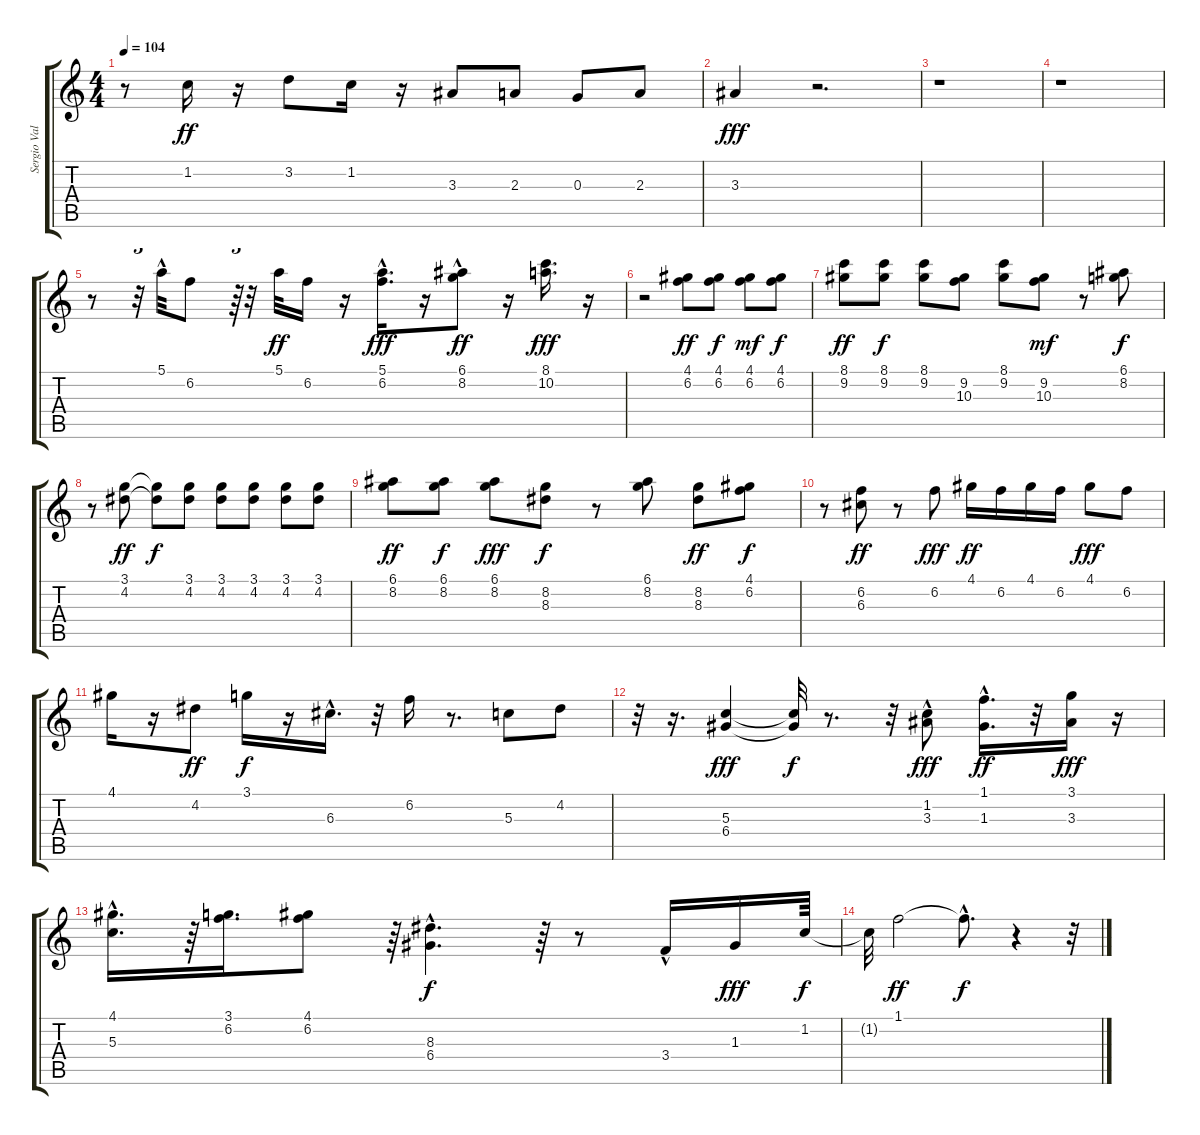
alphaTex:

\track ("Sergio Vallín" "Sergio Val") {instrument acousticguitarnylon}
\staff {score tabs}
\tuning (E4 B3 G3 D3 A2 E2) {hide}
\ts (4 4)
\tempo 104
\clef g2
\ks c
r.8{dy ff} 1.2.16 r.16 3.2.8 1.2.16 r.16 3.3.8 2.3.8 0.3.8 2.3.8 |
3.3.4{dy fff} r.2{d} |
r.1 |
r.1 |
r.8 r.32{tu (3 2)} 5.1{hac}.32 6.2.8 r.64{tu (3 2)} r.32 5.1.32{dy ff} 6.2.16 r.16 (5.1{hac} 6.2{hac}).16{d dy fff} r.16 (6.1{hac} 8.2).8{dy ff} r.16 (8.1 10.2).16{d dy fff} r.16 |
r.2 (4.1 6.2).8{dy ff} (4.1 6.2).8{dy f} (4.1 6.2).8{dy mf} (4.1 6.2).8{dy f} |
(8.1 9.2).8{dy ff} (8.1 9.2).8{dy f} (8.1 9.2).8 (9.2 10.3).8 (8.1 9.2).8 (9.2 10.3).8{dy mf} r.8 (6.1 8.2).8{dy f} |
r.8 (3.1 4.2).8{dy ff} (3.1{t} 4.2{t}).8{dy f} (3.1 4.2).8 (3.1 4.2).8 (3.1 4.2).8 (3.1 4.2).8 (3.1 4.2).8 |
(6.1 8.2).8{dy ff} (6.1 8.2).8{dy f} (6.1 8.2).8{dy fff} (8.2 8.3).8{dy f} r.8 (6.1 8.2).8 (8.2 8.3).8{dy ff} (4.1 6.2).8{dy f} |
r.8 (6.2 6.3).8{dy ff} r.8 6.2.8{dy fff} 4.1.16{dy ff} 6.2.16 4.1.16 6.2.16 4.1.8{dy fff} 6.2.8 |
4.1.16 r.16 4.2.8{dy ff} 3.1.16{dy f} r.16 6.3{hac}.16{d} r.32 6.2.16 r.8{d} 5.3.8 4.2.8 |
r.32 r.16{d} (5.3 6.4).4{dy fff} (5.3{t} 6.4{t}).32{dy f} r.8{d} r.32 (1.2 3.3{hac}).8{dy fff} (1.1{hac} 1.3{hac}).16{d dy ff} r.32 (3.1 3.3).16{dy fff} r.16 |
(4.1 5.3{hac}).16{d} r.64 (3.1 6.2).16{d} (4.1 6.2).8 r.64 (8.3{hac} 6.4{hac}).4{d dy f} r.64 r.8 3.4{hac}.16 1.3.16{dy fff} 1.2.64{dy f} |
1.2{t}.32 1.1.2{dy ff} 1.1{hac t}.8{d dy f} r.4 r.32
